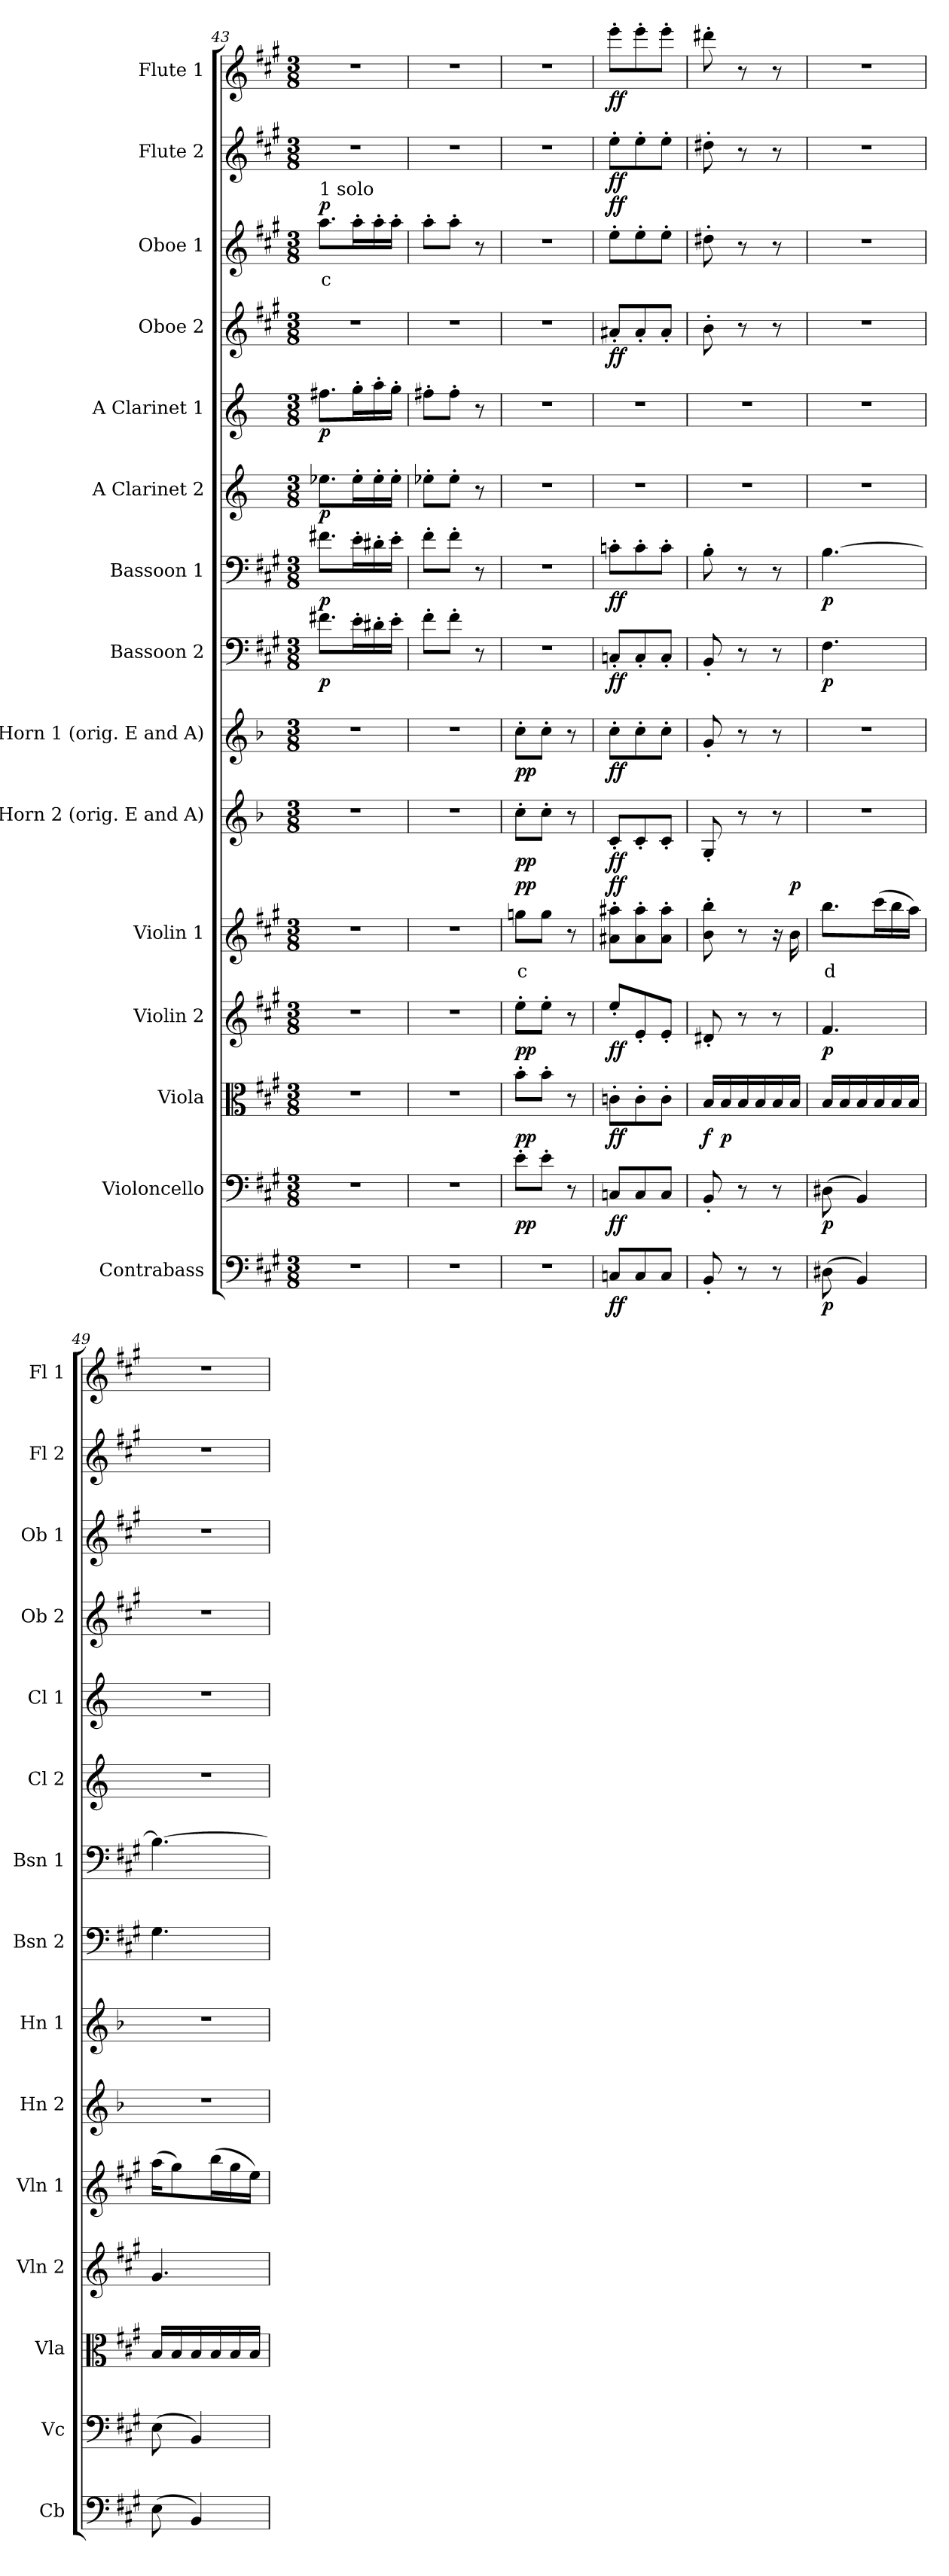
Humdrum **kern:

**kern	**dynam	**kern	**dynam	**kern	**dynam	**kern	**dynam	**kern	**text	**dynam	**kern	**dynam	**kern	**dynam	**kern	**dynam	**kern	**dynam	**kern	**dynam	**kern	**dynam	**kern	**dynam	**kern	**text	**dynam	**kern	**dynam	**kern	**dynam
*part15	*part15	*part14	*part14	*part13	*part13	*part12	*part12	*part11	*part11	*part11	*part10	*part10	*part9	*part9	*part8	*part8	*part7	*part7	*part6	*part6	*part5	*part5	*part4	*part4	*part3	*part3	*part3	*part2	*part2	*part1	*part1
*staff15	*staff15	*staff14	*staff14	*staff13	*staff13	*staff12	*staff12	*staff11	*staff11	*staff11	*staff10	*staff10	*staff9	*staff9	*staff8	*staff8	*staff7	*staff7	*staff6	*staff6	*staff5	*staff5	*staff4	*staff4	*staff3	*staff3	*staff3	*staff2	*staff2	*staff1	*staff1
*I"Contrabass	*	*I"Violoncello	*	*I"Viola	*	*I"Violin 2	*	*I"Violin 1	*	*	*I"E Horn 2 (orig. E and A)	*	*I"E Horn 1 (orig. E and A)	*	*I"Bassoon 2	*	*I"Bassoon 1	*	*I"A Clarinet 2	*	*I"A Clarinet 1	*	*I"Oboe 2	*	*I"Oboe 1	*	*	*I"Flute 2	*	*I"Flute 1	*
*I'Cb	*	*I'Vc	*	*I'Vla	*	*I'Vln 2	*	*I'Vln 1	*	*	*I'Hn 2	*	*I'Hn 1	*	*I'Bsn 2	*	*I'Bsn 1	*	*I'Cl 2	*	*I'Cl 1	*	*I'Ob 2	*	*I'Ob 1	*	*	*I'Fl 2	*	*I'Fl 1	*
*clefF4	*	*clefF4	*	*clefC3	*	*clefG2	*	*clefG2	*	*	*clefG2	*	*clefG2	*	*clefF4	*	*clefF4	*	*clefG2	*	*clefG2	*	*clefG2	*	*clefG2	*	*	*clefG2	*	*clefG2	*
*ITrd7c12	*	*	*	*	*	*	*	*	*	*	*ITrd5c8	*	*ITrd5c8	*	*	*	*	*	*ITrd2c3	*	*ITrd2c3	*	*	*	*	*	*	*	*	*	*
*k[f#c#g#]	*	*k[f#c#g#]	*	*k[f#c#g#]	*	*k[f#c#g#]	*	*k[f#c#g#]	*	*	*k[f#c#g#]	*	*k[f#c#g#]	*	*k[f#c#g#]	*	*k[f#c#g#]	*	*k[f#c#g#]	*	*k[f#c#g#]	*	*k[f#c#g#]	*	*k[f#c#g#]	*	*	*k[f#c#g#]	*	*k[f#c#g#]	*
*M3/8	*	*M3/8	*	*M3/8	*	*M3/8	*	*M3/8	*	*	*M3/8	*	*M3/8	*	*M3/8	*	*M3/8	*	*M3/8	*	*M3/8	*	*M3/8	*	*M3/8	*	*	*M3/8	*	*M3/8	*
=43	=43	=43	=43	=43	=43	=43	=43	=43	=43	=43	=43	=43	=43	=43	=43	=43	=43	=43	=43	=43	=43	=43	=43	=43	=43	=43	=43	=43	=43	=43	=43
!	!	!	!	!	!	!	!	!	!	!	!	!	!	!	!	!	!	!	!	!	!	!	!	!	!LO:TX:a:t=1 solo	!	!	!	!	!	!
!	!	!	!	!	!	!	!	!	!	!	!	!	!	!	!	!LO:DY:b	!	!LO:DY:b	!	!LO:DY:b	!	!LO:DY:b	!	!	!	!LO:LY:b:color=#FF0000	!LO:DY:b	!	!	!	!
4.r	.	4.r	.	4.r	.	4.r	.	4.r	.	.	4.r	.	4.r	.	8.f#X\L	p	8.f#X\L	p	8.ccn\L	p	8.dd#X\L	p	4.r	.	8.aa\L	c	p	4.r	.	4.r	.
.	.	.	.	.	.	.	.	.	.	.	.	.	.	.	16e'\L	.	16e'\L	.	16cc'\L	.	16ee'\L	.	.	.	16aa'\L	.	.	.	.	.	.
.	.	.	.	.	.	.	.	.	.	.	.	.	.	.	16d#X'\	.	16d#X'\	.	16cc'\	.	16ff#'\	.	.	.	16aa'\	.	.	.	.	.	.
.	.	.	.	.	.	.	.	.	.	.	.	.	.	.	16e'\JJ	.	16e'\JJ	.	16cc'\JJ	.	16ee'\JJ	.	.	.	16aa'\JJ	.	.	.	.	.	.
=44	=44	=44	=44	=44	=44	=44	=44	=44	=44	=44	=44	=44	=44	=44	=44	=44	=44	=44	=44	=44	=44	=44	=44	=44	=44	=44	=44	=44	=44	=44	=44
4.r	.	4.r	.	4.r	.	4.r	.	4.r	.	.	4.r	.	4.r	.	8f#'\L	.	8f#'\L	.	8ccn'\L	.	8dd#X'\L	.	4.r	.	8aa'\L	.	.	4.r	.	4.r	.
.	.	.	.	.	.	.	.	.	.	.	.	.	.	.	8f#'\J	.	8f#'\J	.	8cc'\J	.	8dd#'\J	.	.	.	8aa'\J	.	.	.	.	.	.
.	.	.	.	.	.	.	.	.	.	.	.	.	.	.	8r	.	8r	.	8r	.	8r	.	.	.	8r	.	.	.	.	.	.
=45	=45	=45	=45	=45	=45	=45	=45	=45	=45	=45	=45	=45	=45	=45	=45	=45	=45	=45	=45	=45	=45	=45	=45	=45	=45	=45	=45	=45	=45	=45	=45
!	!	!	!LO:DY:b	!	!LO:DY:b	!	!LO:DY:b	!	!LO:LY:b:color=#FF0000	!LO:DY:b	!	!LO:DY:b	!	!LO:DY:b	!	!	!	!	!	!	!	!	!	!	!	!	!	!	!	!	!
4.r	.	8e'\L	pp	8b'\L	pp	8ee'\L	pp	8ggn\L	c	pp	8e'\L	pp	8e'\L	pp	4.r	.	4.r	.	4.r	.	4.r	.	4.r	.	4.r	.	.	4.r	.	4.r	.
.	.	8e'\J	.	8b'\J	.	8ee'\J	.	8gg\J	.	.	8e'\J	.	8e'\J	.	.	.	.	.	.	.	.	.	.	.	.	.	.	.	.	.	.
.	.	8r	.	8r	.	8r	.	8r	.	.	8r	.	8r	.	.	.	.	.	.	.	.	.	.	.	.	.	.	.	.	.	.
=46	=46	=46	=46	=46	=46	=46	=46	=46	=46	=46	=46	=46	=46	=46	=46	=46	=46	=46	=46	=46	=46	=46	=46	=46	=46	=46	=46	=46	=46	=46	=46
!	!LO:DY:b	!	!LO:DY:b	!	!LO:DY:b	!	!LO:DY:b	!	!	!LO:DY:b	!	!LO:DY:b	!	!LO:DY:b	!	!LO:DY:b	!	!LO:DY:b	!	!	!	!	!	!LO:DY:b	!	!	!LO:DY:b	!	!LO:DY:b	!	!LO:DY:b
8CCn/L	ff	8Cn/L	ff	8cn'\L	ff	8ee'/L	ff	8a#X\' 8aa#X\'L	.	ff	8E'/L	ff	8e'\L	ff	8Cn'/L	ff	8cn'\L	ff	4.r	.	4.r	.	8a#X'/L	ff	8ee'\L	.	ff	8ee'\L	ff	8eee'\L	ff
8CC/	.	8C/	.	8c'\	.	8e'/	.	8a#\' 8aa#\'	.	.	8E'/	.	8e'\	.	8C'/	.	8c'\	.	.	.	.	.	8a#'/	.	8ee'\	.	.	8ee'\	.	8eee'\	.
8CC/J	.	8C/J	.	8c'\J	.	8e'/J	.	8a#\' 8aa#\'J	.	.	8E'/J	.	8e'\J	.	8C'/J	.	8c'\J	.	.	.	.	.	8a#'/J	.	8ee'\J	.	.	8ee'\J	.	8eee'\J	.
=47	=47	=47	=47	=47	=47	=47	=47	=47	=47	=47	=47	=47	=47	=47	=47	=47	=47	=47	=47	=47	=47	=47	=47	=47	=47	=47	=47	=47	=47	=47	=47
!	!	!	!	!	!LO:DY:b	!	!	!	!	!	!	!	!	!	!	!	!	!	!	!	!	!	!	!	!	!	!	!	!	!	!
8BBB'/	.	8BB'/	.	16B/LL	f	8d#X'/	.	8b\' 8bb\'	.	.	8BB'/	.	8B'/	.	8BB'/	.	8B'\	.	4.r	.	4.r	.	8b'\	.	8dd#X'\	.	.	8dd#X'\	.	8ddd#X'\	.
!	!	!	!	!	!LO:DY:b	!	!	!	!	!	!	!	!	!	!	!	!	!	!	!	!	!	!	!	!	!	!	!	!	!	!
.	.	.	.	16B/	p	.	.	.	.	.	.	.	.	.	.	.	.	.	.	.	.	.	.	.	.	.	.	.	.	.	.
8r	.	8r	.	16B/	.	8r	.	8r	.	.	8r	.	8r	.	8r	.	8r	.	.	.	.	.	8r	.	8r	.	.	8r	.	8r	.
.	.	.	.	16B/	.	.	.	.	.	.	.	.	.	.	.	.	.	.	.	.	.	.	.	.	.	.	.	.	.	.	.
8r	.	8r	.	16B/	.	8r	.	16r	.	.	8r	.	8r	.	8r	.	8r	.	.	.	.	.	8r	.	8r	.	.	8r	.	8r	.
!	!	!	!	!	!	!	!	!	!	!LO:DY:b	!	!	!	!	!	!	!	!	!	!	!	!	!	!	!	!	!	!	!	!	!
.	.	.	.	16B/JJ	.	.	.	16b\	.	p	.	.	.	.	.	.	.	.	.	.	.	.	.	.	.	.	.	.	.	.	.
=48	=48	=48	=48	=48	=48	=48	=48	=48	=48	=48	=48	=48	=48	=48	=48	=48	=48	=48	=48	=48	=48	=48	=48	=48	=48	=48	=48	=48	=48	=48	=48
!	!LO:DY:b	!	!LO:DY:b	!	!	!	!LO:DY:b	!	!LO:LY:b:color=#FF0000	!	!	!	!	!	!	!LO:DY:b	!	!LO:DY:b	!	!	!	!	!	!	!	!	!	!	!	!	!
(8DD#X\	p	(8D#X\	p	16B/LL	.	4.f#/	p	8.bb\L	d	.	4.r	.	4.r	.	4.F#\	p	[4.B\	p	4.r	.	4.r	.	4.r	.	4.r	.	.	4.r	.	4.r	.
.	.	.	.	16B/	.	.	.	.	.	.	.	.	.	.	.	.	.	.	.	.	.	.	.	.	.	.	.	.	.	.	.
4BBB/)	.	4BB/)	.	16B/	.	.	.	.	.	.	.	.	.	.	.	.	.	.	.	.	.	.	.	.	.	.	.	.	.	.	.
.	.	.	.	16B/	.	.	.	(16ccc#\L	.	.	.	.	.	.	.	.	.	.	.	.	.	.	.	.	.	.	.	.	.	.	.
.	.	.	.	16B/	.	.	.	16bb\	.	.	.	.	.	.	.	.	.	.	.	.	.	.	.	.	.	.	.	.	.	.	.
.	.	.	.	16B/JJ	.	.	.	16aa\JJ)	.	.	.	.	.	.	.	.	.	.	.	.	.	.	.	.	.	.	.	.	.	.	.
=49	=49	=49	=49	=49	=49	=49	=49	=49	=49	=49	=49	=49	=49	=49	=49	=49	=49	=49	=49	=49	=49	=49	=49	=49	=49	=49	=49	=49	=49	=49	=49
(8EE\	.	(8E\	.	16B/LL	.	4.g#/	.	(16aa\KL	.	.	4.r	.	4.r	.	4.G#\	.	4.B\_	.	4.r	.	4.r	.	4.r	.	4.r	.	.	4.r	.	4.r	.
.	.	.	.	16B/	.	.	.	8gg#\)	.	.	.	.	.	.	.	.	.	.	.	.	.	.	.	.	.	.	.	.	.	.	.
4BBB/)	.	4BB/)	.	16B/	.	.	.	.	.	.	.	.	.	.	.	.	.	.	.	.	.	.	.	.	.	.	.	.	.	.	.
.	.	.	.	16B/	.	.	.	(16bb\L	.	.	.	.	.	.	.	.	.	.	.	.	.	.	.	.	.	.	.	.	.	.	.
.	.	.	.	16B/	.	.	.	16gg#\	.	.	.	.	.	.	.	.	.	.	.	.	.	.	.	.	.	.	.	.	.	.	.
.	.	.	.	16B/JJ	.	.	.	16ee\JJ)	.	.	.	.	.	.	.	.	.	.	.	.	.	.	.	.	.	.	.	.	.	.	.
=	=	=	=	=	=	=	=	=	=	=	=	=	=	=	=	=	=	=	=	=	=	=	=	=	=	=	=	=	=	=	=
*-	*-	*-	*-	*-	*-	*-	*-	*-	*-	*-	*-	*-	*-	*-	*-	*-	*-	*-	*-	*-	*-	*-	*-	*-	*-	*-	*-	*-	*-	*-	*-
